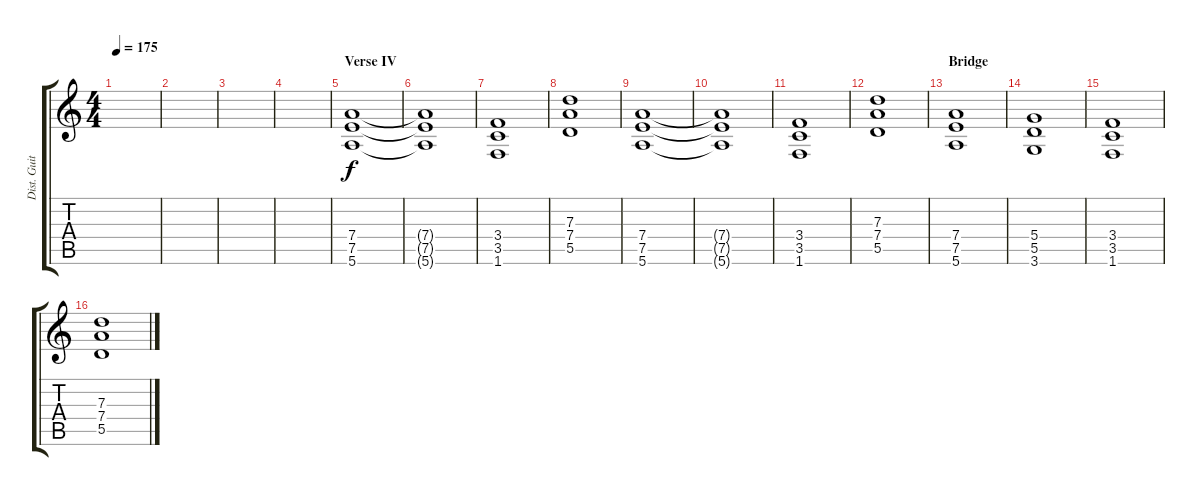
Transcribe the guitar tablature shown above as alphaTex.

\track ("Dist. Guitar I" "Dist. Guit") {instrument distortionguitar}
\staff {score tabs}
\tuning (E4 B3 G3 D3 A2 E2) {hide}
\ts (4 4)
\tempo 175
\clef g2
\ks c
|
|
|
|
\section ("" "Verse IV")
(7.4 7.5 5.6).1 |
(7.4{t} 7.5{t} 5.6{t}).1 |
(3.4 3.5 1.6).1 |
(7.3 7.4 5.5).1 |
(7.4 7.5 5.6).1 |
(7.4{t} 7.5{t} 5.6{t}).1 |
(3.4 3.5 1.6).1 |
(7.3 7.4 5.5).1 |
\section ("" "Bridge")
(7.4 7.5 5.6).1 |
(5.4 5.5 3.6).1 |
(3.4 3.5 1.6).1 |
(7.3 7.4 5.5).1
